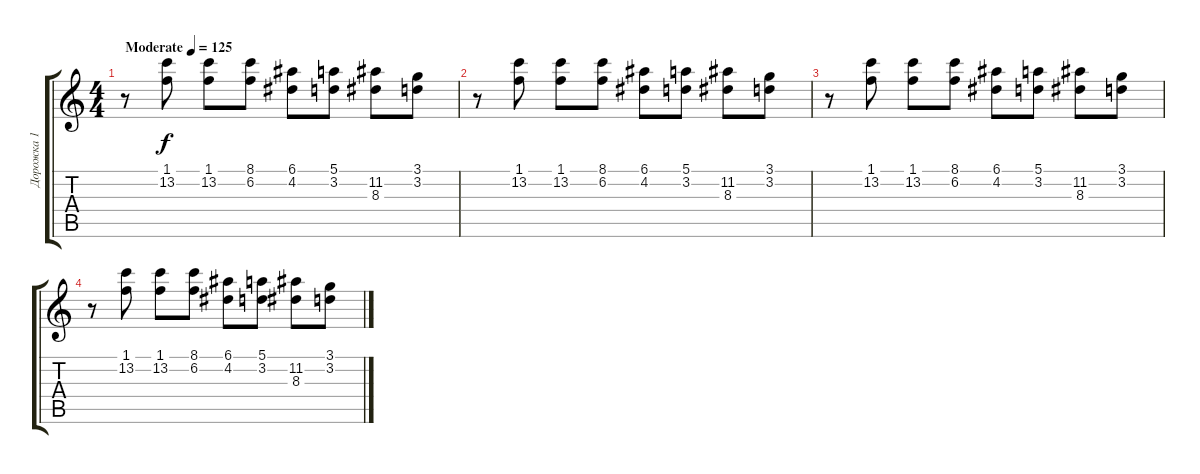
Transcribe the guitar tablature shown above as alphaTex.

\track ("Дорожка 1" "Дорожка 1") {instrument electricguitarclean}
\staff {score tabs}
\tuning (E4 B3 G3 D3 A2 E2) {hide}
\ts (4 4)
\tempo (125 "Moderate")
\clef g2
\ks c
r.8{dy f instrument electricguitarclean} (1.1 13.2).8 (1.1 13.2).8 (8.1 6.2).8 (6.1 4.2).8 (5.1 3.2).8 (11.2 8.3).8 (3.1 3.2).8 |
r.8 (1.1 13.2).8 (1.1 13.2).8 (8.1 6.2).8 (6.1 4.2).8 (5.1 3.2).8 (11.2 8.3).8 (3.1 3.2).8 |
r.8 (1.1 13.2).8 (1.1 13.2).8 (8.1 6.2).8 (6.1 4.2).8 (5.1 3.2).8 (11.2 8.3).8 (3.1 3.2).8 |
r.8 (1.1 13.2).8 (1.1 13.2).8 (8.1 6.2).8 (6.1 4.2).8 (5.1 3.2).8 (11.2 8.3).8 (3.1 3.2).8
